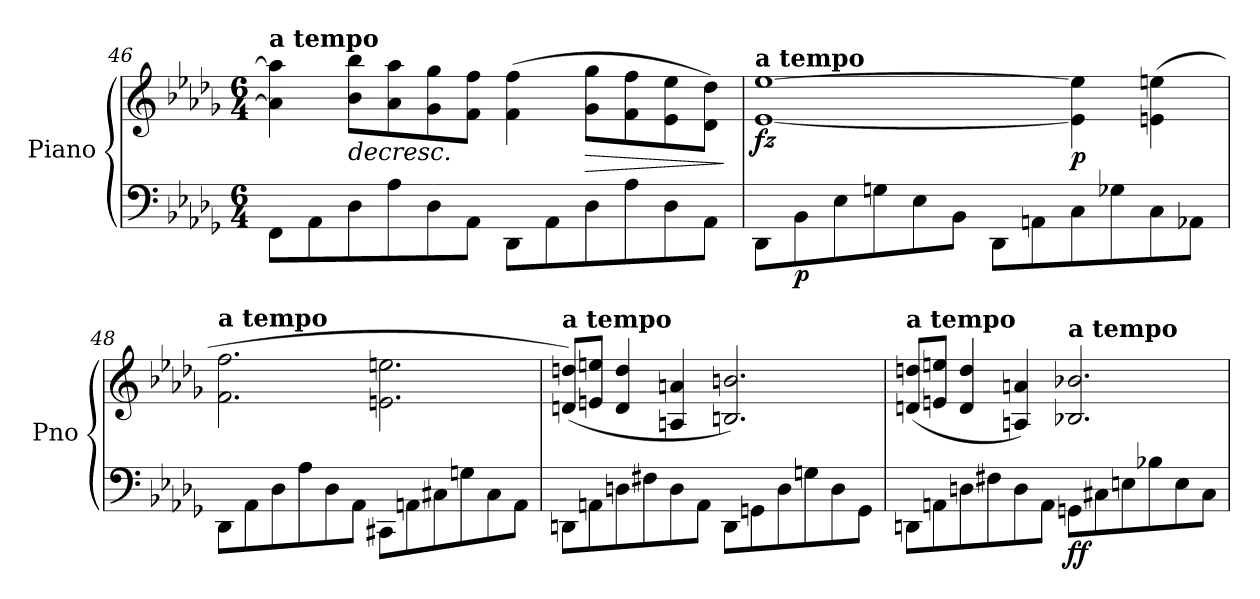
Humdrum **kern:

**kern	**kern	**dynam
*part1	*part1	*part1
*staff2	*staff1	*staff1/2
*I"Piano	*	*
*I'Pno	*	*
!!LO:LB:g=z
*clefF4	*clefG2	*
*k[b-e-a-d-g-]	*k[b-e-a-d-g-]	*
*M6/4	*M6/4	*
=46	=46	=46
!	!LO:TX:a:B:t=a tempo	!
8FF\L	4a-\] 4aa-\]	.
8AA-\	.	.
!	!	!LO:HP:b
8D-\	8b-\ 8bb-\L	>
8A-\	8a-\ 8aa-\	.
8D-\	8g-\ 8gg-\	.
8AA-\J	8f\ 8ff\J	.
8DD-\L	(>4f\ 4ff\	.
8AA-\	.	.
!	!	!LO:HP:b
8D-\	8g-\ 8gg-\L	>
8A-\	8f\ 8ff\	.
8D-\	8e-\ 8ee-\	.
8AA-\J	8d-\ 8dd-\J)	.
.	.	]
=47	=47	=47
!	!LO:TX:a:B:t=a tempo	!
!	!	!LO:DY:b
8DD-\L	[1e- [1ee-	fz
!	!	!LO:DY:b=2
8BB-\	.	p
8E-\	.	.
8Gn\	.	.
8E-\	.	.
8BB-\J	.	.
8DD-\L	.	.
8AAn\	.	.
!	!	!LO:DY:b
8C\	4e-\] 4ee-\]	p
8G-X\	.	.
8C\	(>4en\ 4een\	.
8AA-X\J	.	.
.	.	]
=48	=48	=48
!	!LO:TX:a:B:t=a tempo	!
8DD-\L	2.f\ 2.ff\	.
8AA-\	.	.
8D-\	.	.
8A-\	.	.
8D-\	.	.
8AA-\J	.	.
8CC#X\L	2.en\ 2.een\	.
8AAn\	.	.
8C#X\	.	.
8Gn\	.	.
8C#\	.	.
8AA\J	.	.
!!LO:LB:g=z
=49	=49	=49
!	!LO:TX:a:B:t=a tempo	!
8DDn\L	(<8dn/ 8ddn/L)	.
8AAn\	8en/ 8een/J	.
8Dn\	4d/ 4dd/	.
8F#X\	.	.
8D\	4An/ 4an/	.
8AA\J	.	.
8DD\L	2.Bn/ 2.bn/)	.
8GGn\	.	.
8D\	.	.
8Gn\	.	.
8D\	.	.
8GG\J	.	.
=50	=50	=50
!	!LO:TX:a:B:t=a tempo	!
8DDn\L	(<8dn/ 8ddn/L	.
8AAn\	8en/ 8een/J	.
8Dn\	4d/ 4dd/	.
8F#X\	.	.
8D\	4An/ 4an/)	.
8AA\J	.	.
!	!LO:TX:a:B:t=a tempo	!
!	!	!LO:DY:b=2
!	!	!LO:DY:n=1:b
8GGn\L	2.B-X/ 2.b-X/	f f
8C#X\	.	.
8En\	.	.
8B-X\	.	.
8E\	.	.
8C#\J	.	.
=	=	=
*-	*-	*-
